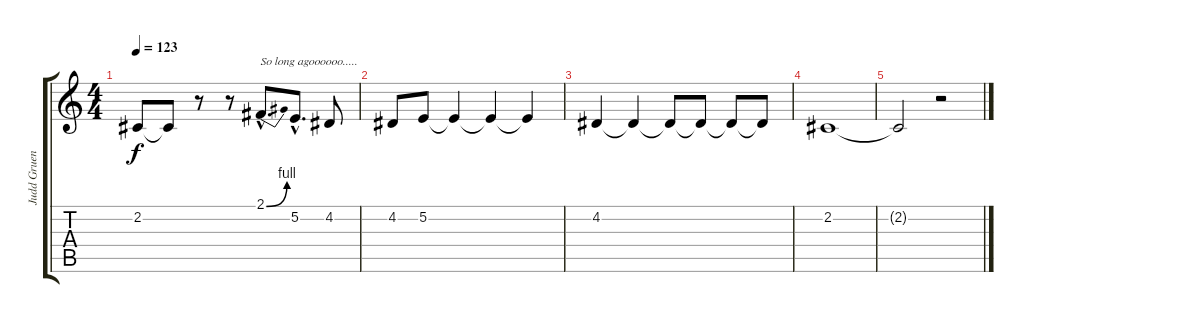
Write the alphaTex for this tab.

\track ("Judd Gruenbaum (Vocals)" "Judd Gruen") {instrument violin}
\staff {score tabs}
\tuning (E4 B3 G3 D3 A2 E2) {hide}
\ts (4 4)
\tempo 123
\clef g2
\ks c
2.2{t}.8{dy f} 2.2{t}.8 r.8 r.8 2.1{be (bend 0 0 60 4) hac}.8{d txt "So long agoooooo....."} 5.2{hac}.8{d} 4.2.8 |
4.2.8 5.2.8 5.2{t}.4 5.2{t}.4 5.2{t}.4 |
4.2.4 4.2{t}.4 4.2{t}.8 4.2{t}.8 4.2{t}.8 4.2{t}.8 |
2.2.1 |
2.2{t}.2 r.2
